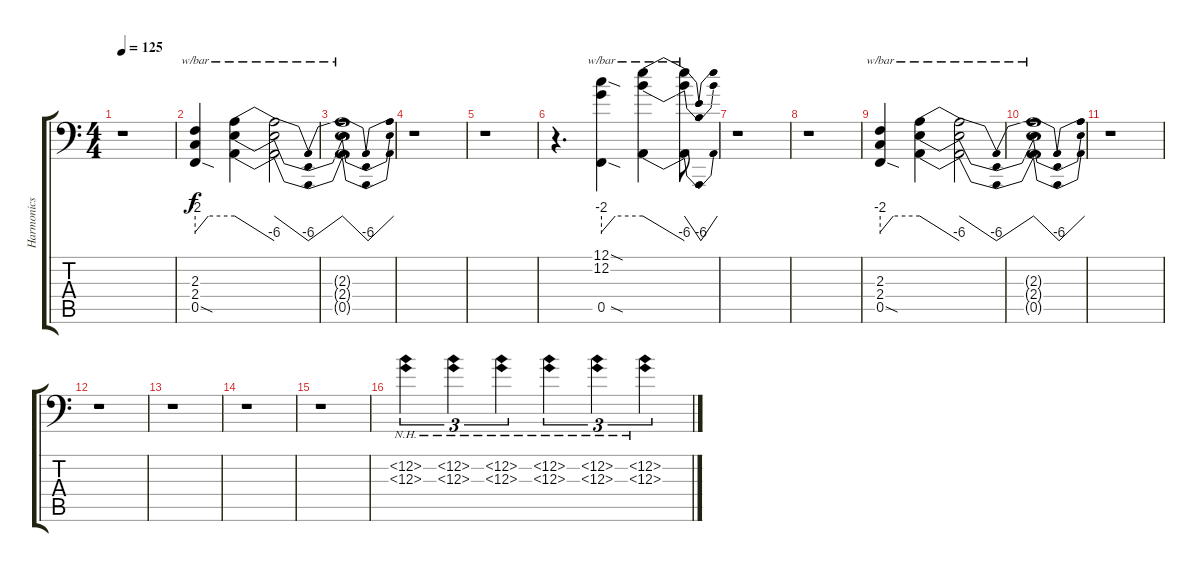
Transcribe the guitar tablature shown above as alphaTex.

\track ("Harmonics" "Harmonics") {instrument guitarharmonics}
\staff {score tabs}
\tuning (E3 B2 G2 D2 A1 E1) {hide}
\ts (4 4)
\tempo 125
\clef f4
\ks c
r.1{dy f} |
(2.3 2.4 0.5{sod}).4{tbe (custom default 0 -8 20 0 60 0) volume 16 instrument guitarfretnoise} (2.3{t} 2.4{t} 0.5{t}).4{tbe (dive default 0 0 60 -24)} (2.3{t} 2.4{t} 0.5{t}).2{tbe (dip default 0 0 30 -24 60 0)} |
(2.3{t} 2.4{t} 0.5{t}).1{tbe (dip default 0 0 30 -24 60 0)} |
r.1 |
r.1 |
r.4{d} (12.1{sod} 12.2 0.5{sod}).4{tbe (custom default 0 -8 20 0 60 0) instrument guitarfretnoise} (12.1{t} 12.2{t} 0.5{t}).4{tbe (dive default 0 0 60 -24)} (12.1{t} 12.2{t} 0.5{t}).8{tbe (dip default 0 0 30 -24 60 0)} |
r.1 |
r.1 |
(2.3 2.4 0.5{sod}).4{tbe (custom default 0 -8 20 0 60 0) volume 16 instrument guitarfretnoise} (2.3{t} 2.4{t} 0.5{t}).4{tbe (dive default 0 0 60 -24)} (2.3{t} 2.4{t} 0.5{t}).2{tbe (dip default 0 0 30 -24 60 0)} |
(2.3{t} 2.4{t} 0.5{t}).1{tbe (dip default 0 0 30 -24 60 0)} |
r.1 |
r.1 |
r.1 |
r.1 |
r.1 |
(12.2{nh} 12.3{nh}).4{tu (3 2) volume 6 balance 0 instrument guitarharmonics} (12.2{nh} 12.3{nh}).4{tu (3 2)} (12.2{nh} 12.3{nh}).4{tu (3 2)} (12.2{nh} 12.3{nh}).4{tu (3 2)} (12.2{nh} 12.3{nh}).4{tu (3 2) balance 16} (12.2{nh} 12.3{nh}).4{tu (3 2)}
